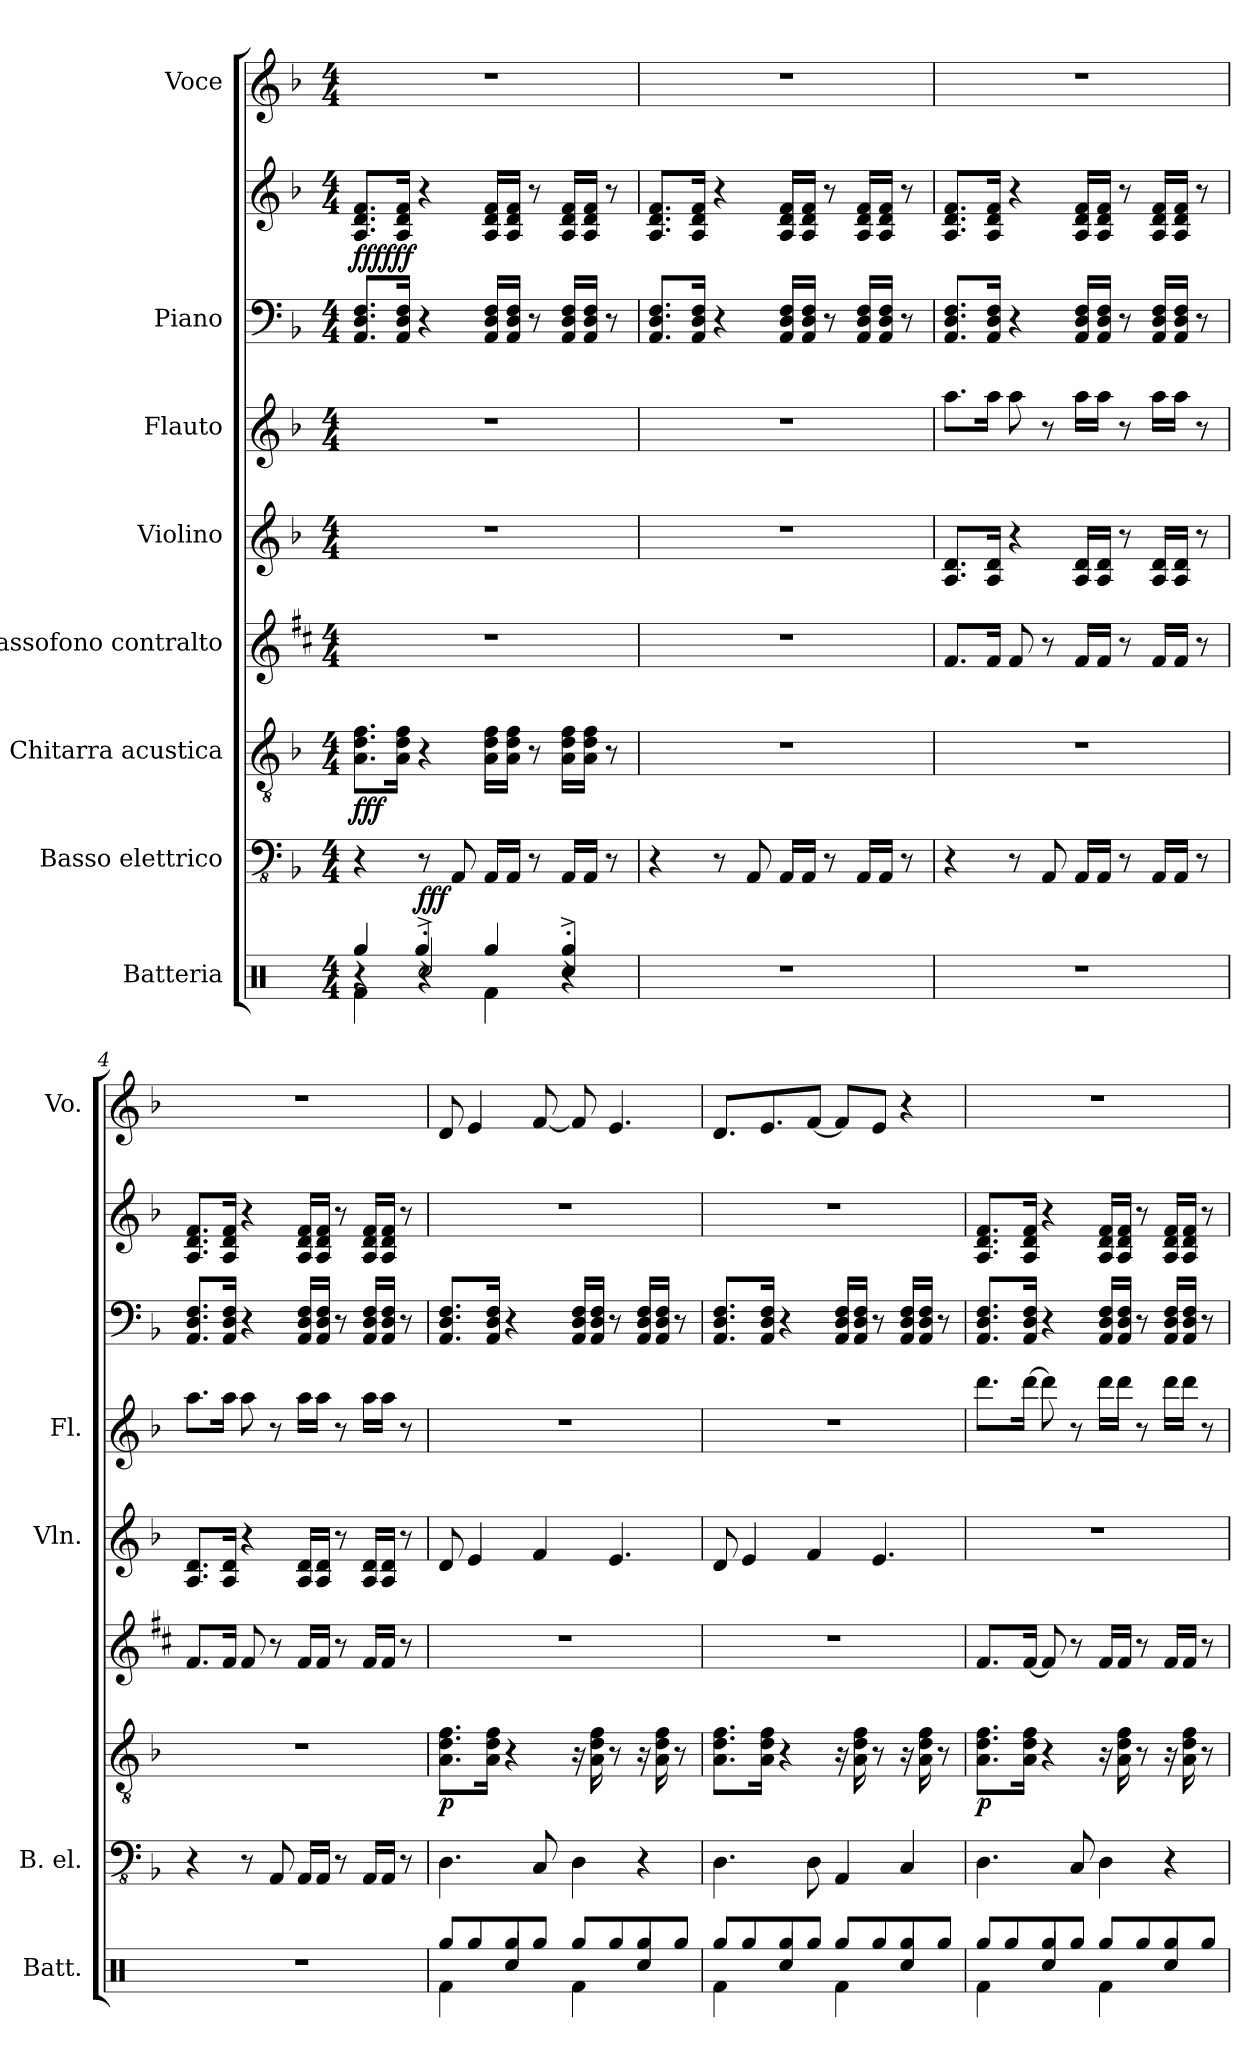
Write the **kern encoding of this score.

**kern	**kern	**dynam	**kern	**dynam	**kern	**kern	**kern	**kern	**kern	**dynam	**kern
*part8	*part7	*part7	*part6	*part6	*part5	*part4	*part3	*part2	*part2	*part2	*part1
*staff9	*staff8	*staff8	*staff7	*staff7	*staff6	*staff5	*staff4	*staff3	*staff2	*staff2/3	*staff1
*I"Batteria	*I"Basso elettrico	*	*I"Chitarra acustica	*	*I"Sassofono contralto	*I"Violino	*I"Flauto	*I"Piano	*	*	*I"Voce
*I'Batt.	*I'B. el.	*	*	*	*	*I'Vln.	*I'Fl.	*	*	*	*I'Vo.
*clefX	*clefFv4	*	*clefGv2	*	*clefG2	*clefG2	*clefG2	*clefF4	*clefG2	*	*clefG2
*	*	*	*	*	*ITrd5c9	*	*	*	*	*	*
*k[]	*k[b-]	*	*k[b-]	*	*k[b-]	*k[b-]	*k[b-]	*k[b-]	*k[b-]	*	*k[b-]
*M4/4	*M4/4	*	*M4/4	*	*M4/4	*M4/4	*M4/4	*M4/4	*M4/4	*	*M4/4
*MM100	*MM100	*	*MM100	*	*MM100	*MM100	*MM100	*MM100	*MM100	*	*MM100
=1	=1	=1	=1	=1	=1	=1	=1	=1	=1	=1	=1
*^	*	*	*	*	*	*	*	*	*	*	*
*	*^	*	*	*	*	*	*	*	*	*	*	*
!	!	!	!	!	!	!LO:DY:b	!	!	!	!	!	!LO:DY:b=2	!
!	!	!	!	!	!	!	!	!	!	!	!	!LO:DY:n=1:a=2	!
4r	4Rf\	4Rgg/	4r	.	8.A\ 8.d\ 8.f\L	fff	1r	1r	1r	8.AA/ 8.D/ 8.F/L	8.A/ 8.d/ 8.f/L	fff fff	1r
.	.	.	.	.	16A\ 16d\ 16f\Jk	.	.	.	.	16AA/ 16D/ 16F/Jk	16A/ 16d/ 16f/Jk	.	.
!	!	!	!	!LO:DY:b	!	!	!	!	!	!	!	!	!
2Rcc'^/	4r	4Rgg/	8r	fff	4r	.	.	.	.	4r	4r	.	.
.	.	.	8AAA/	.	.	.	.	.	.	.	.	.	.
.	4Rf\	4Rgg/	16AAA/LL	.	16A\ 16d\ 16f\LL	.	.	.	.	16AA/ 16D/ 16F/LL	16A/ 16d/ 16f/LL	.	.
.	.	.	16AAA/JJ	.	16A\ 16d\ 16f\JJ	.	.	.	.	16AA/ 16D/ 16F/JJ	16A/ 16d/ 16f/JJ	.	.
.	.	.	8r	.	8r	.	.	.	.	8r	8r	.	.
4Rcc'^/	4r	4Rgg/	16AAA/LL	.	16A\ 16d\ 16f\LL	.	.	.	.	16AA/ 16D/ 16F/LL	16A/ 16d/ 16f/LL	.	.
.	.	.	16AAA/JJ	.	16A\ 16d\ 16f\JJ	.	.	.	.	16AA/ 16D/ 16F/JJ	16A/ 16d/ 16f/JJ	.	.
.	.	.	8r	.	8r	.	.	.	.	8r	8r	.	.
*v	*v	*v	*	*	*	*	*	*	*	*	*	*	*
=2	=2	=2	=2	=2	=2	=2	=2	=2	=2	=2	=2
1r	4r	.	1r	.	1r	1r	1r	8.AA/ 8.D/ 8.F/L	8.A/ 8.d/ 8.f/L	.	1r
.	.	.	.	.	.	.	.	16AA/ 16D/ 16F/Jk	16A/ 16d/ 16f/Jk	.	.
.	8r	.	.	.	.	.	.	4r	4r	.	.
.	8AAA/	.	.	.	.	.	.	.	.	.	.
.	16AAA/LL	.	.	.	.	.	.	16AA/ 16D/ 16F/LL	16A/ 16d/ 16f/LL	.	.
.	16AAA/JJ	.	.	.	.	.	.	16AA/ 16D/ 16F/JJ	16A/ 16d/ 16f/JJ	.	.
.	8r	.	.	.	.	.	.	8r	8r	.	.
.	16AAA/LL	.	.	.	.	.	.	16AA/ 16D/ 16F/LL	16A/ 16d/ 16f/LL	.	.
.	16AAA/JJ	.	.	.	.	.	.	16AA/ 16D/ 16F/JJ	16A/ 16d/ 16f/JJ	.	.
.	8r	.	.	.	.	.	.	8r	8r	.	.
!!LO:PB:g=z
=3	=3	=3	=3	=3	=3	=3	=3	=3	=3	=3	=3
1r	4r	.	1r	.	8.A/L	8.A/ 8.d/L	8.aa\L	8.AA/ 8.D/ 8.F/L	8.A/ 8.d/ 8.f/L	.	1r
.	.	.	.	.	16A/Jk	16A/ 16d/Jk	16aa\Jk	16AA/ 16D/ 16F/Jk	16A/ 16d/ 16f/Jk	.	.
.	8r	.	.	.	8A/	4r	8aa\	4r	4r	.	.
.	8AAA/	.	.	.	8r	.	8r	.	.	.	.
.	16AAA/LL	.	.	.	16A/LL	16A/ 16d/LL	16aa\LL	16AA/ 16D/ 16F/LL	16A/ 16d/ 16f/LL	.	.
.	16AAA/JJ	.	.	.	16A/JJ	16A/ 16d/JJ	16aa\JJ	16AA/ 16D/ 16F/JJ	16A/ 16d/ 16f/JJ	.	.
.	8r	.	.	.	8r	8r	8r	8r	8r	.	.
.	16AAA/LL	.	.	.	16A/LL	16A/ 16d/LL	16aa\LL	16AA/ 16D/ 16F/LL	16A/ 16d/ 16f/LL	.	.
.	16AAA/JJ	.	.	.	16A/JJ	16A/ 16d/JJ	16aa\JJ	16AA/ 16D/ 16F/JJ	16A/ 16d/ 16f/JJ	.	.
.	8r	.	.	.	8r	8r	8r	8r	8r	.	.
=4	=4	=4	=4	=4	=4	=4	=4	=4	=4	=4	=4
1r	4r	.	1r	.	8.A/L	8.A/ 8.d/L	8.aa\L	8.AA/ 8.D/ 8.F/L	8.A/ 8.d/ 8.f/L	.	1r
.	.	.	.	.	16A/Jk	16A/ 16d/Jk	16aa\Jk	16AA/ 16D/ 16F/Jk	16A/ 16d/ 16f/Jk	.	.
.	8r	.	.	.	8A/	4r	8aa\	4r	4r	.	.
.	8AAA/	.	.	.	8r	.	8r	.	.	.	.
.	16AAA/LL	.	.	.	16A/LL	16A/ 16d/LL	16aa\LL	16AA/ 16D/ 16F/LL	16A/ 16d/ 16f/LL	.	.
.	16AAA/JJ	.	.	.	16A/JJ	16A/ 16d/JJ	16aa\JJ	16AA/ 16D/ 16F/JJ	16A/ 16d/ 16f/JJ	.	.
.	8r	.	.	.	8r	8r	8r	8r	8r	.	.
.	16AAA/LL	.	.	.	16A/LL	16A/ 16d/LL	16aa\LL	16AA/ 16D/ 16F/LL	16A/ 16d/ 16f/LL	.	.
.	16AAA/JJ	.	.	.	16A/JJ	16A/ 16d/JJ	16aa\JJ	16AA/ 16D/ 16F/JJ	16A/ 16d/ 16f/JJ	.	.
.	8r	.	.	.	8r	8r	8r	8r	8r	.	.
=5	=5	=5	=5	=5	=5	=5	=5	=5	=5	=5	=5
*^	*	*	*	*	*	*	*	*	*	*	*
!	!	!	!LO:DY:b	!	!	!	!	!	!	!	!	!
!	!	!	!LO:DY:n=1:b	!	!LO:DY:b	!	!	!	!	!	!	!
8Rgg/L	4Rf\	4.DD\	mp mp	8.A\ 8.d\ 8.f\L	p	1r	8d/	1r	8.AA/ 8.D/ 8.F/L	1r	.	8d/
8Rgg/	.	.	.	.	.	.	4e/	.	.	.	.	4e/
.	.	.	.	16A\ 16d\ 16f\Jk	.	.	.	.	16AA/ 16D/ 16F/Jk	.	.	.
8Rgg/	4Rcc/	.	.	4r	.	.	.	.	4r	.	.	.
8Rgg/J	.	8CC/	.	.	.	.	4f/	.	.	.	.	[8f/
8Rgg/L	4Rf\	4DD\	.	16r	.	.	.	.	16AA/ 16D/ 16F/LL	.	.	8f/]
.	.	.	.	16A\ 16d\ 16f\	.	.	.	.	16AA/ 16D/ 16F/JJ	.	.	.
8Rgg/	.	.	.	8r	.	.	4.e/	.	8r	.	.	4.e/
8Rgg/	4Rcc/	4r	.	16r	.	.	.	.	16AA/ 16D/ 16F/LL	.	.	.
.	.	.	.	16A\ 16d\ 16f\	.	.	.	.	16AA/ 16D/ 16F/JJ	.	.	.
8Rgg/J	.	.	.	8r	.	.	.	.	8r	.	.	.
!!LO:PB:g=z
=6	=6	=6	=6	=6	=6	=6	=6	=6	=6	=6	=6	=6
8Rgg/L	4Rf\	4.DD\	.	8.A\ 8.d\ 8.f\L	.	1r	8d/	1r	8.AA/ 8.D/ 8.F/L	1r	.	8.d/L
8Rgg/	.	.	.	.	.	.	4e/	.	.	.	.	.
.	.	.	.	16A\ 16d\ 16f\Jk	.	.	.	.	16AA/ 16D/ 16F/Jk	.	.	8.e/
8Rgg/	4Rcc/	.	.	4r	.	.	.	.	4r	.	.	.
8Rgg/J	.	8DD\	.	.	.	.	4f/	.	.	.	.	[8f/J
8Rgg/L	4Rf\	4AAA/	.	16r	.	.	.	.	16AA/ 16D/ 16F/LL	.	.	8f/L]
.	.	.	.	16A\ 16d\ 16f\	.	.	.	.	16AA/ 16D/ 16F/JJ	.	.	.
8Rgg/	.	.	.	8r	.	.	4.e/	.	8r	.	.	8e/J
8Rgg/	4Rcc/	4CC/	.	16r	.	.	.	.	16AA/ 16D/ 16F/LL	.	.	4r
.	.	.	.	16A\ 16d\ 16f\	.	.	.	.	16AA/ 16D/ 16F/JJ	.	.	.
8Rgg/J	.	.	.	8r	.	.	.	.	8r	.	.	.
=7	=7	=7	=7	=7	=7	=7	=7	=7	=7	=7	=7	=7
!	!	!	!	!	!LO:DY:b	!	!	!	!	!	!	!
8Rgg/L	4Rf\	4.DD\	.	8.A\ 8.d\ 8.f\L	p	8.A/L	1r	8.ddd\L	8.AA/ 8.D/ 8.F/L	8.A/ 8.d/ 8.f/L	.	1r
8Rgg/	.	.	.	.	.	.	.	.	.	.	.	.
.	.	.	.	16A\ 16d\ 16f\Jk	.	[16A/Jk	.	[16ddd\Jk	16AA/ 16D/ 16F/Jk	16A/ 16d/ 16f/Jk	.	.
8Rgg/	4Rcc/	.	.	4r	.	8A/]	.	8ddd\]	4r	4r	.	.
8Rgg/J	.	8CC/	.	.	.	8r	.	8r	.	.	.	.
8Rgg/L	4Rf\	4DD\	.	16r	.	16A/LL	.	16ddd\LL	16AA/ 16D/ 16F/LL	16A/ 16d/ 16f/LL	.	.
.	.	.	.	16A\ 16d\ 16f\	.	16A/JJ	.	16ddd\JJ	16AA/ 16D/ 16F/JJ	16A/ 16d/ 16f/JJ	.	.
8Rgg/	.	.	.	8r	.	8r	.	8r	8r	8r	.	.
8Rgg/	4Rcc/	4r	.	16r	.	16A/LL	.	16ddd\LL	16AA/ 16D/ 16F/LL	16A/ 16d/ 16f/LL	.	.
.	.	.	.	16A\ 16d\ 16f\	.	16A/JJ	.	16ddd\JJ	16AA/ 16D/ 16F/JJ	16A/ 16d/ 16f/JJ	.	.
8Rgg/J	.	.	.	8r	.	8r	.	8r	8r	8r	.	.
*v	*v	*	*	*	*	*	*	*	*	*	*	*
=	=	=	=	=	=	=	=	=	=	=	=
*-	*-	*-	*-	*-	*-	*-	*-	*-	*-	*-	*-
